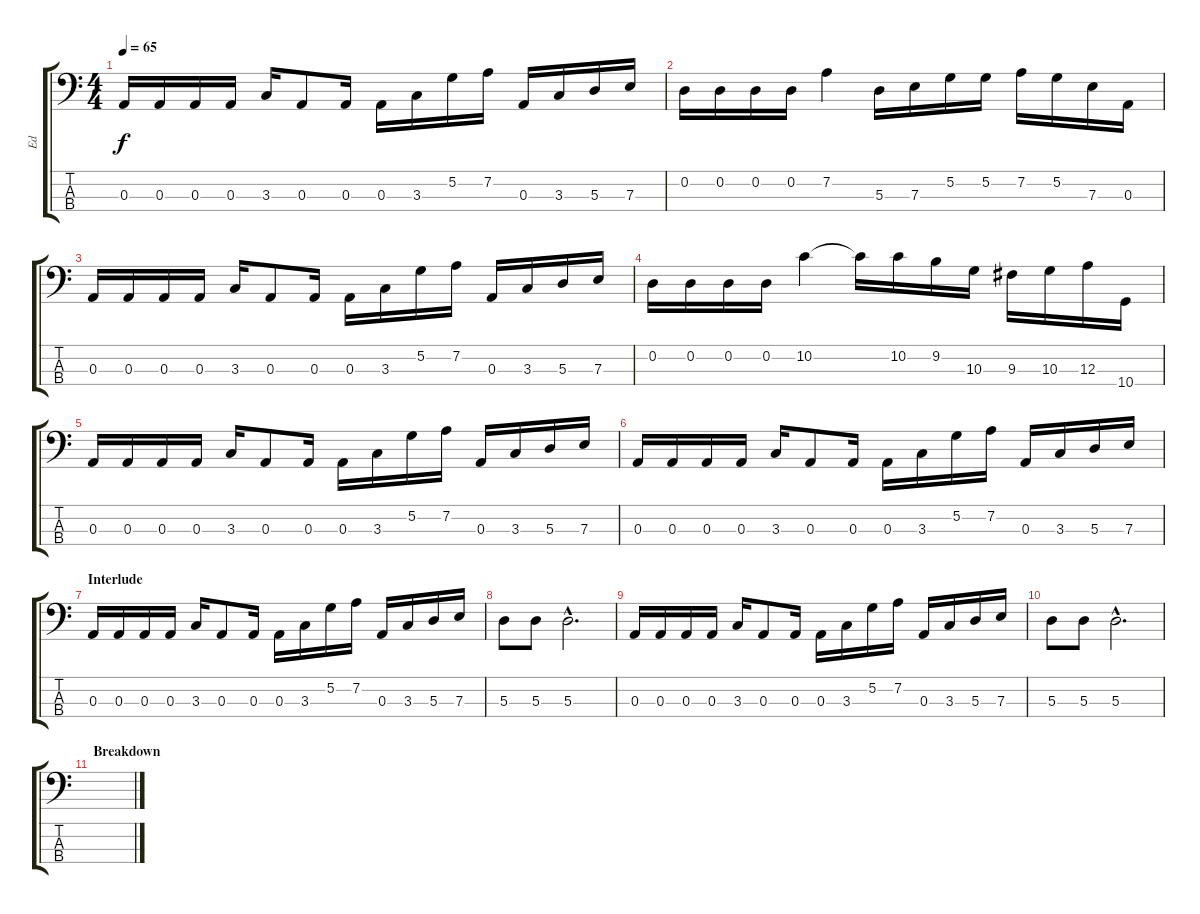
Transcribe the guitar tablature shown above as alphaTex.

\track ("Ed" "Ed") {instrument electricbassfinger}
\staff {score tabs}
\tuning (G2 D2 A1 A0) {hide}
\ts (4 4)
\tempo 65
\clef f4
\ks c
0.3.16{dy f} 0.3.16 0.3.16 0.3.16 3.3.16 0.3.8 0.3.16 0.3.16 3.3.16 5.2.16 7.2.16 0.3.16 3.3.16 5.3.16 7.3.16 |
0.2.16 0.2.16 0.2.16 0.2.16 7.2.4 5.3.16 7.3.16 5.2.16 5.2.16 7.2.16 5.2.16 7.3.16 0.3.16 |
0.3.16 0.3.16 0.3.16 0.3.16 3.3.16 0.3.8 0.3.16 0.3.16 3.3.16 5.2.16 7.2.16 0.3.16 3.3.16 5.3.16 7.3.16 |
0.2.16 0.2.16 0.2.16 0.2.16 10.2.4 10.2{t}.16 10.2.16 9.2.16 10.3.16 9.3.16 10.3.16 12.3.16 10.4.16 |
0.3.16 0.3.16 0.3.16 0.3.16 3.3.16 0.3.8 0.3.16 0.3.16 3.3.16 5.2.16 7.2.16 0.3.16 3.3.16 5.3.16 7.3.16 |
0.3.16 0.3.16 0.3.16 0.3.16 3.3.16 0.3.8 0.3.16 0.3.16 3.3.16 5.2.16 7.2.16 0.3.16 3.3.16 5.3.16 7.3.16 |
\section ("" "Interlude")
0.3.16 0.3.16 0.3.16 0.3.16 3.3.16 0.3.8 0.3.16 0.3.16 3.3.16 5.2.16 7.2.16 0.3.16 3.3.16 5.3.16 7.3.16 |
5.3.8 5.3.8 5.3{hac}.2{d} |
0.3.16 0.3.16 0.3.16 0.3.16 3.3.16 0.3.8 0.3.16 0.3.16 3.3.16 5.2.16 7.2.16 0.3.16 3.3.16 5.3.16 7.3.16 |
5.3.8 5.3.8 5.3{hac}.2{d} |
\section ("" "Breakdown")
